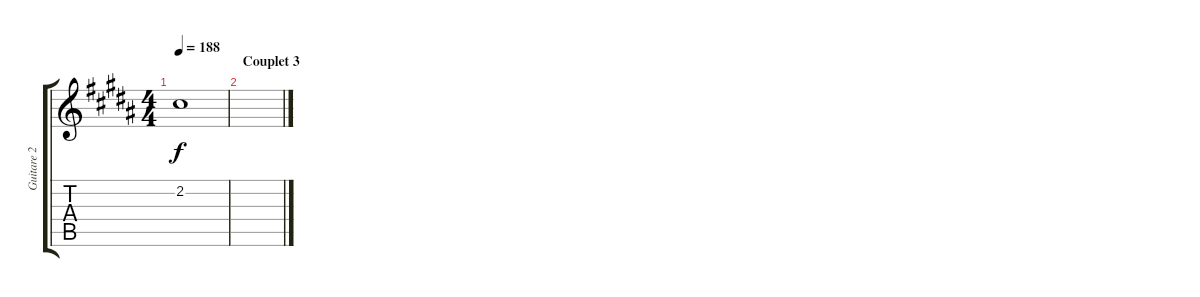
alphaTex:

\track ("Guitare 2" "Guitare 2") {instrument stringensemble1}
\staff {score tabs}
\tuning (E5 B4 G4 D4 A2 E2) {hide}
\ts (4 4)
\tempo 188
\clef g2
\ks b
2.2{t}.1{dy f} |
\section ("" "Couplet 3")
